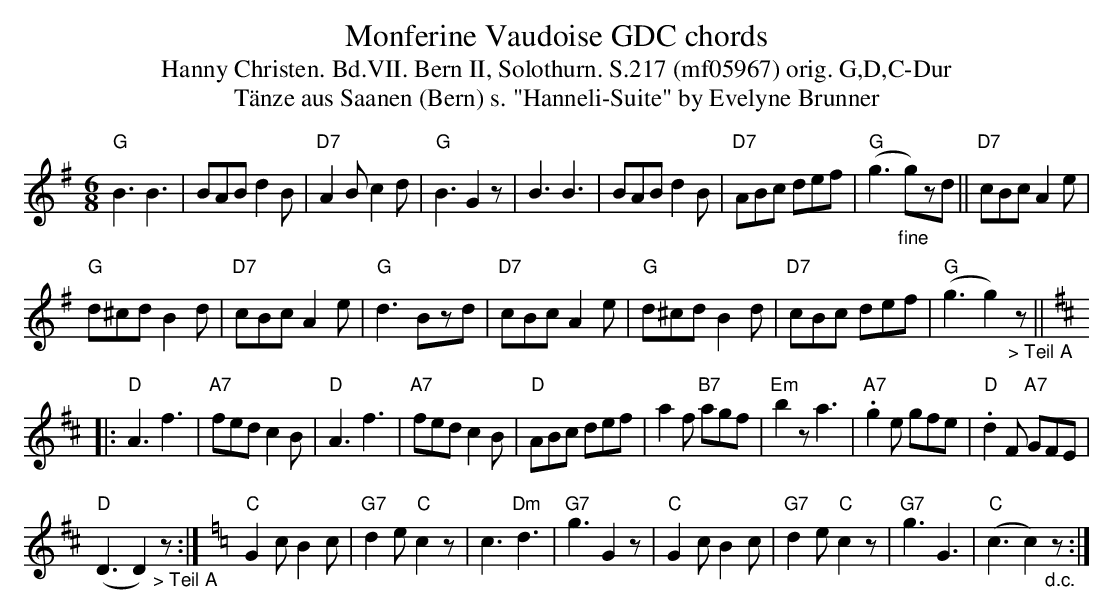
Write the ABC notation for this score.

X:1
T: Monferine Vaudoise GDC chords
T:Hanny Christen. Bd.VII. Bern II, Solothurn. S.217 (mf05967) orig. G,D,C-Dur
T: T\"anze aus Saanen (Bern) s. "Hanneli-Suite" by Evelyne Brunner
M:6/8
L:1/8
K:G %%MIDI gchordon
"G"B3B3 | BAB d2B | "D7"A2Bc2d | "G"B3G2z | B3B3 | BAB d2B | "D7"ABc def | "G"(g3 "_fine"g)zd || "D7"cBc A2e |
"G"d^cd B2d | "D7"cBc A2e | "G"d3 Bzd | "D7"cBc A2e | "G"d^cd B2d | "D7"cBc def | "G"(g3g2)"_> Teil A"z || [K:D]
|: "D"A3f3 | "A7"fed c2B | "D"A3f3 | "A7"fed c2B | "D"ABc def | a2f "B7"agf | "Em"b2za3 | "A7".g2e gfe | "D".d2F"A7" GFE |
"D"(D3D2"_> Teil A")z :|[K:C] "C"G2cB2c | "G7"d2e"C"c2z | c3"Dm"d3 | "G7"g3G2z | "C"G2cB2c | "G7"d2e"C"c2z | "G7"g3G3 | "C"(c3c2)"_d.c."z :|
